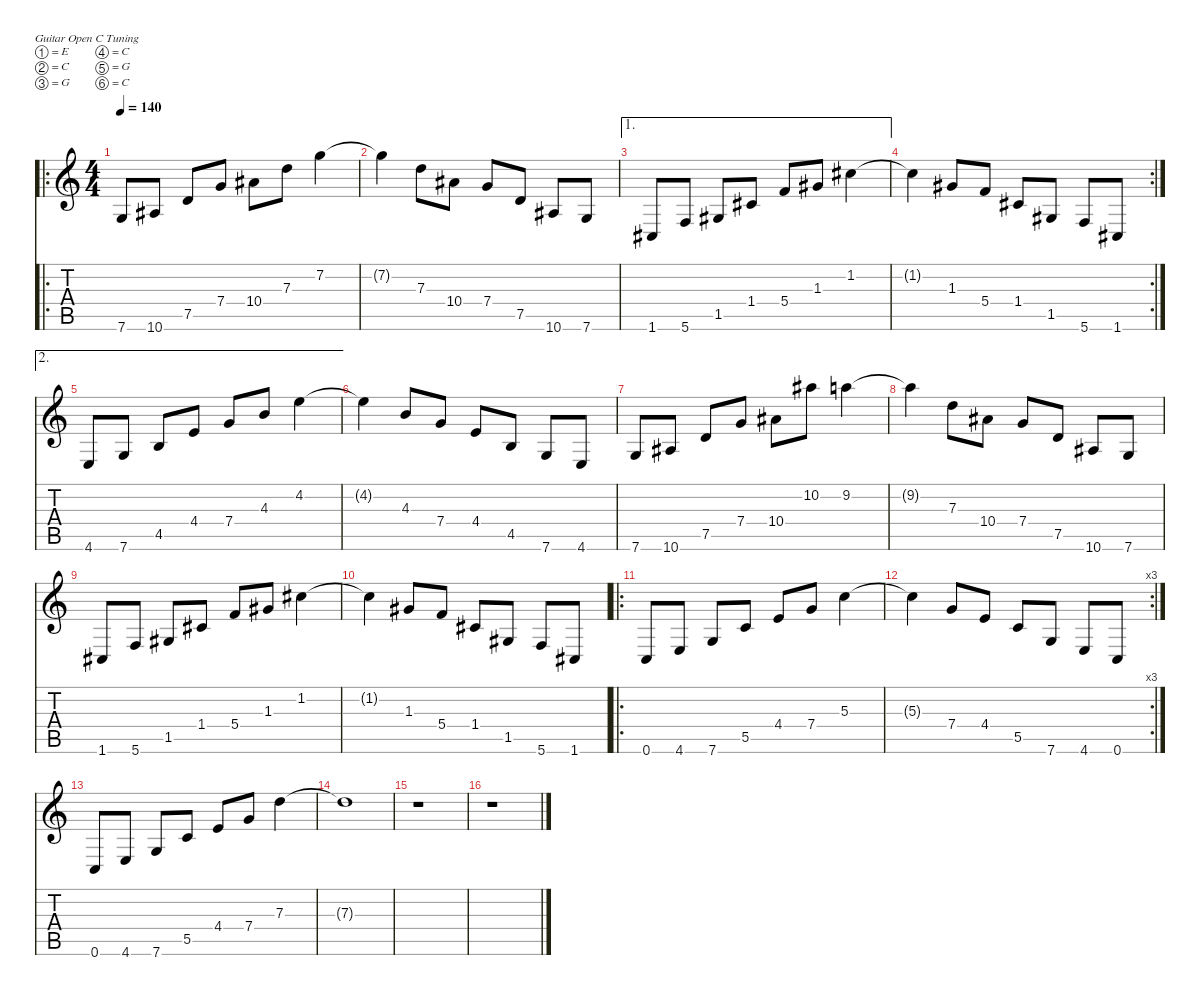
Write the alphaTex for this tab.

\defaultSystemsLayout 4
\hideDynamics
\bracketExtendMode nobrackets
\singleTrackTrackNamePolicy hidden
\multiTrackTrackNamePolicy hidden
\firstSystemTrackNameMode fullname
\otherSystemsTrackNameOrientation horizontal
\track ("Guitar 1" "od.guit.") {mute instrument overdrivenguitar}
\staff {score tabs}
\tuning (E4 C4 G3 C3 G2 C2)
\ro
\ts (4 4)
\beaming (8 2 2 2 2)
\tempo 140
\clef g2
\ks c
7.6.8{dy f instrument overdrivenguitar beam Up} 10.6{acc #}.8{beam Up} 7.5.8{beam Up} 7.4.8{beam Up} 10.4{acc #}.8{beam Down} 7.3.8{beam Down} 7.2.4{beam Down} |
7.2{t}.4{beam Down} 7.3.8{beam Down} 10.4{acc #}.8{beam Down} 7.4.8{beam Up} 7.5.8{beam Up} 10.6{acc #}.8{beam Up} 7.6.8{beam Up} |
\ae 1
1.6{acc #}.8{beam Up} 5.6.8{beam Up} 1.5{acc #}.8{beam Up} 1.4{acc #}.8{beam Up} 5.4.8{beam Up} 1.3{acc #}.8{beam Up} 1.2{acc #}.4{beam Down} |
\rc 2
1.2{t acc #}.4{beam Down} 1.3{acc #}.8{beam Up} 5.4.8{beam Up} 1.4{acc #}.8{beam Up} 1.5{acc #}.8{beam Up} 5.6.8{beam Up} 1.6{acc #}.8{beam Up} |
\ae 2
4.6.8{beam Up} 7.6.8{beam Up} 4.5.8{beam Up} 4.4.8{beam Up} 7.4.8{beam Up} 4.3.8{beam Up} 4.2.4{beam Down} |
4.2{t}.4{beam Down} 4.3.8{beam Up} 7.4.8{beam Up} 4.4.8{beam Up} 4.5.8{beam Up} 7.6.8{beam Up} 4.6.8{beam Up} |
7.6.8{beam Up} 10.6{acc #}.8{beam Up} 7.5.8{beam Up} 7.4.8{beam Up} 10.4{acc #}.8{beam Down} 10.2{acc #}.8{beam Down} 9.2.4{beam Down} |
9.2{t}.4{beam Down} 7.3.8{beam Down} 10.4{acc #}.8{beam Down} 7.4.8{beam Up} 7.5.8{beam Up} 10.6{acc #}.8{beam Up} 7.6.8{beam Up} |
1.6{acc #}.8{beam Up} 5.6.8{beam Up} 1.5{acc #}.8{beam Up} 1.4{acc #}.8{beam Up} 5.4.8{beam Up} 1.3{acc #}.8{beam Up} 1.2{acc #}.4{beam Down} |
1.2{t acc #}.4{beam Down} 1.3{acc #}.8{beam Up} 5.4.8{beam Up} 1.4{acc #}.8{beam Up} 1.5{acc #}.8{beam Up} 5.6.8{beam Up} 1.6{acc #}.8{beam Up} |
\ro
0.6.8{beam Up} 4.6.8{beam Up} 7.6.8{beam Up} 5.5.8{beam Up} 4.4.8{beam Up} 7.4.8{beam Up} 5.3.4{beam Down} |
\rc 3
5.3{t}.4{beam Down} 7.4.8{beam Up} 4.4.8{beam Up} 5.5.8{beam Up} 7.6.8{beam Up} 4.6.8{beam Up} 0.6.8{beam Up} |
0.6.8{beam Up} 4.6.8{beam Up} 7.6.8{beam Up} 5.5.8{beam Up} 4.4.8{beam Up} 7.4.8{beam Up} 7.3.4{beam Down} |
7.3{t}.1{beam Down} |
r.1{beam Down} |
r.1{beam Down}
